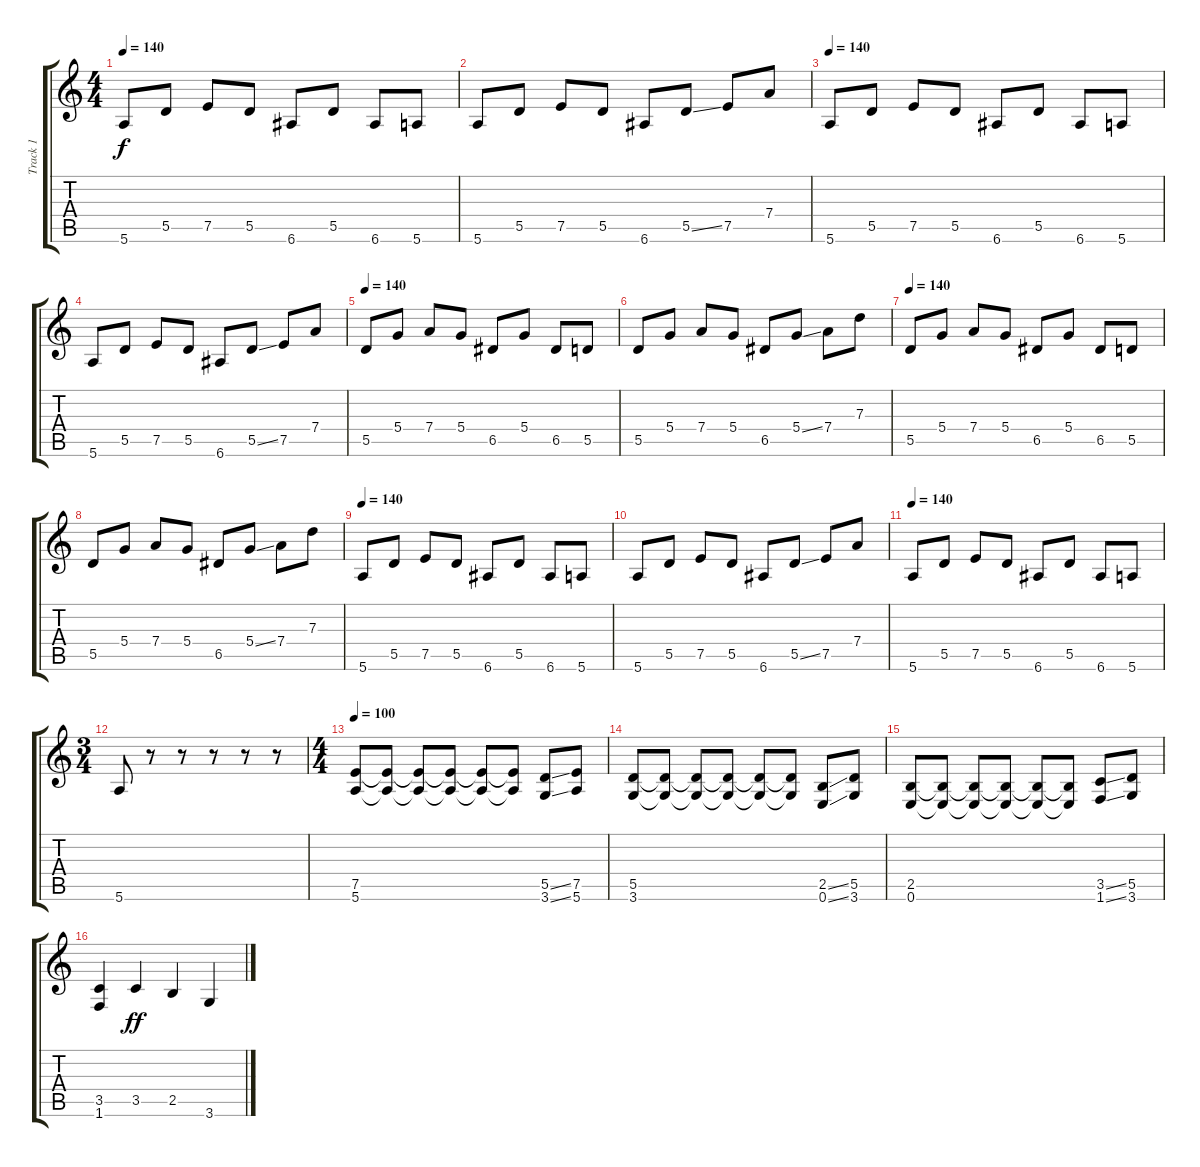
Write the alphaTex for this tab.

\track ("Track 1" "Track 1") {instrument distortionguitar}
\staff {score tabs}
\tuning (E4 B3 G3 D3 A2 E2) {hide}
\ts (4 4)
\tempo 140
\clef g2
\ks c
5.6.8{dy f} 5.5.8 7.5.8 5.5.8 6.6.8 5.5.8 6.6.8 5.6.8 |
5.6.8 5.5.8 7.5.8 5.5.8 6.6.8 5.5{ss}.8 7.5.8 7.4.8 |
\tempo 140
5.6.8 5.5.8 7.5.8 5.5.8 6.6.8 5.5.8 6.6.8 5.6.8 |
5.6.8 5.5.8 7.5.8 5.5.8 6.6.8 5.5{ss}.8 7.5.8 7.4.8 |
\tempo 140
5.5.8 5.4.8 7.4.8 5.4.8 6.5.8 5.4.8 6.5.8 5.5.8 |
5.5.8 5.4.8 7.4.8 5.4.8 6.5.8 5.4{ss}.8 7.4.8 7.3.8 |
\tempo 140
5.5.8 5.4.8 7.4.8 5.4.8 6.5.8 5.4.8 6.5.8 5.5.8 |
5.5.8 5.4.8 7.4.8 5.4.8 6.5.8 5.4{ss}.8 7.4.8 7.3.8 |
\tempo 140
5.6.8 5.5.8 7.5.8 5.5.8 6.6.8 5.5.8 6.6.8 5.6.8 |
5.6.8 5.5.8 7.5.8 5.5.8 6.6.8 5.5{ss}.8 7.5.8 7.4.8 |
\tempo 140
5.6.8 5.5.8 7.5.8 5.5.8 6.6.8 5.5.8 6.6.8 5.6.8 |
\ts (3 4)
5.6.8 r.8 r.8 r.8 r.8 r.8 |
\ts (4 4)
\tempo 100
(7.5 5.6).8 (7.5{t} 5.6{t}).8 (7.5{t} 5.6{t}).8 (7.5{t} 5.6{t}).8 (7.5{t} 5.6{t}).8 (7.5{t} 5.6{t}).8 (5.5{ss} 3.6{ss}).8 (7.5 5.6).8 |
(5.5 3.6).8 (5.5{t} 3.6{t}).8 (5.5{t} 3.6{t}).8 (5.5{t} 3.6{t}).8 (5.5{t} 3.6{t}).8 (5.5{t} 3.6{t}).8 (2.5{ss} 0.6{ss}).8 (5.5 3.6).8 |
(2.5 0.6).8 (2.5{t} 0.6{t}).8 (2.5{t} 0.6{t}).8 (2.5{t} 0.6{t}).8 (2.5{t} 0.6{t}).8 (2.5{t} 0.6{t}).8 (3.5{ss} 1.6{ss}).8 (5.5 3.6).8 |
(3.5 1.6).4 3.5.4{dy ff} 2.5.4 3.6.4
